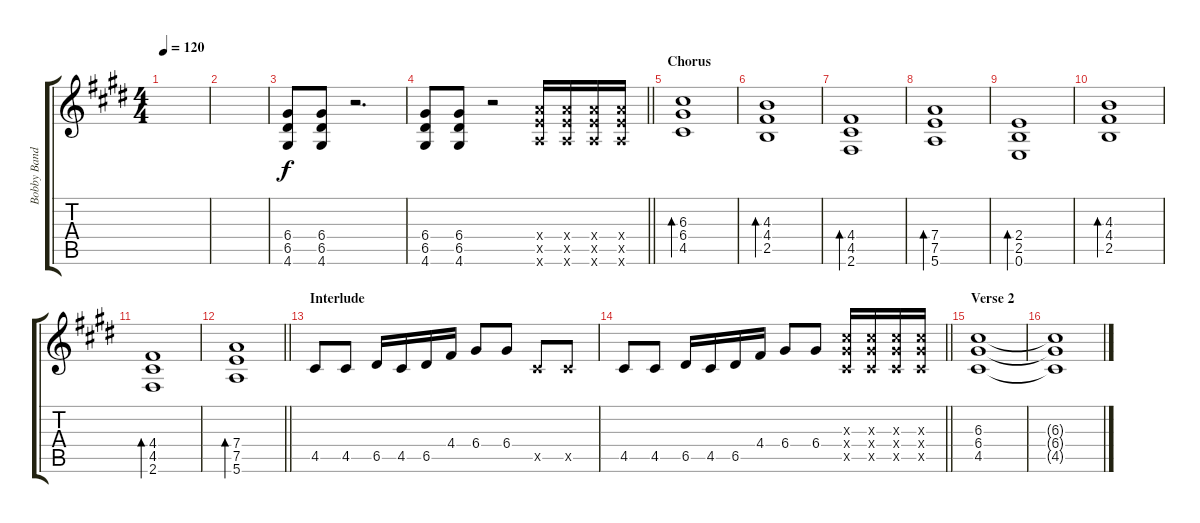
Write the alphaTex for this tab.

\track ("Bobby Bandiera (Rhythm Guitar)" "Bobby Band") {instrument distortionguitar}
\staff {score tabs}
\tuning (E4 B3 G3 D3 A2 E2) {hide}
\ts (4 4)
\tempo 120
\clef g2
\ks c#minor
|
|
(6.4 6.5 4.6).8 (6.4 6.5 4.6).8 r.2{d} |
\barLineRight lightlight
(6.4 6.5 4.6).8 (6.4 6.5 4.6).8 r.2 (7.4{x} 7.5{x} 5.6{x}).16 (7.4{x} 7.5{x} 5.6{x}).16 (7.4{x} 7.5{x} 5.6{x}).16 (7.4{x} 7.5{x} 5.6{x}).16 |
\section ("" "Chorus")
(6.3 6.4 4.5).1{bd 240} |
(4.3 4.4 2.5).1{bd 240} |
(4.4 4.5 2.6).1{bd 240} |
(7.4 7.5 5.6).1{bd 240} |
(2.4 2.5 0.6).1{bd 240} |
(4.3 4.4 2.5).1{bd 240} |
(4.4 4.5 2.6).1{bd 240} |
\barLineRight lightlight
(7.4 7.5 5.6).1{bd 240} |
\section ("" "Interlude")
4.5.8 4.5.8 6.5.16 4.5.16 6.5.16 4.4.16 6.4.8 6.4.8 4.5{x}.8 4.5{x}.8 |
\barLineRight lightlight
4.5.8 4.5.8 6.5.16 4.5.16 6.5.16 4.4.16 6.4.8 6.4.8 (6.3{x} 6.4{x} 4.5{x}).16 (6.3{x} 6.4{x} 4.5{x}).16 (6.3{x} 6.4{x} 4.5{x}).16 (6.3{x} 6.4{x} 4.5{x}).16 |
\section ("" "Verse 2")
(6.3 6.4 4.5).1 |
(6.3{t} 6.4{t} 4.5{t}).1
